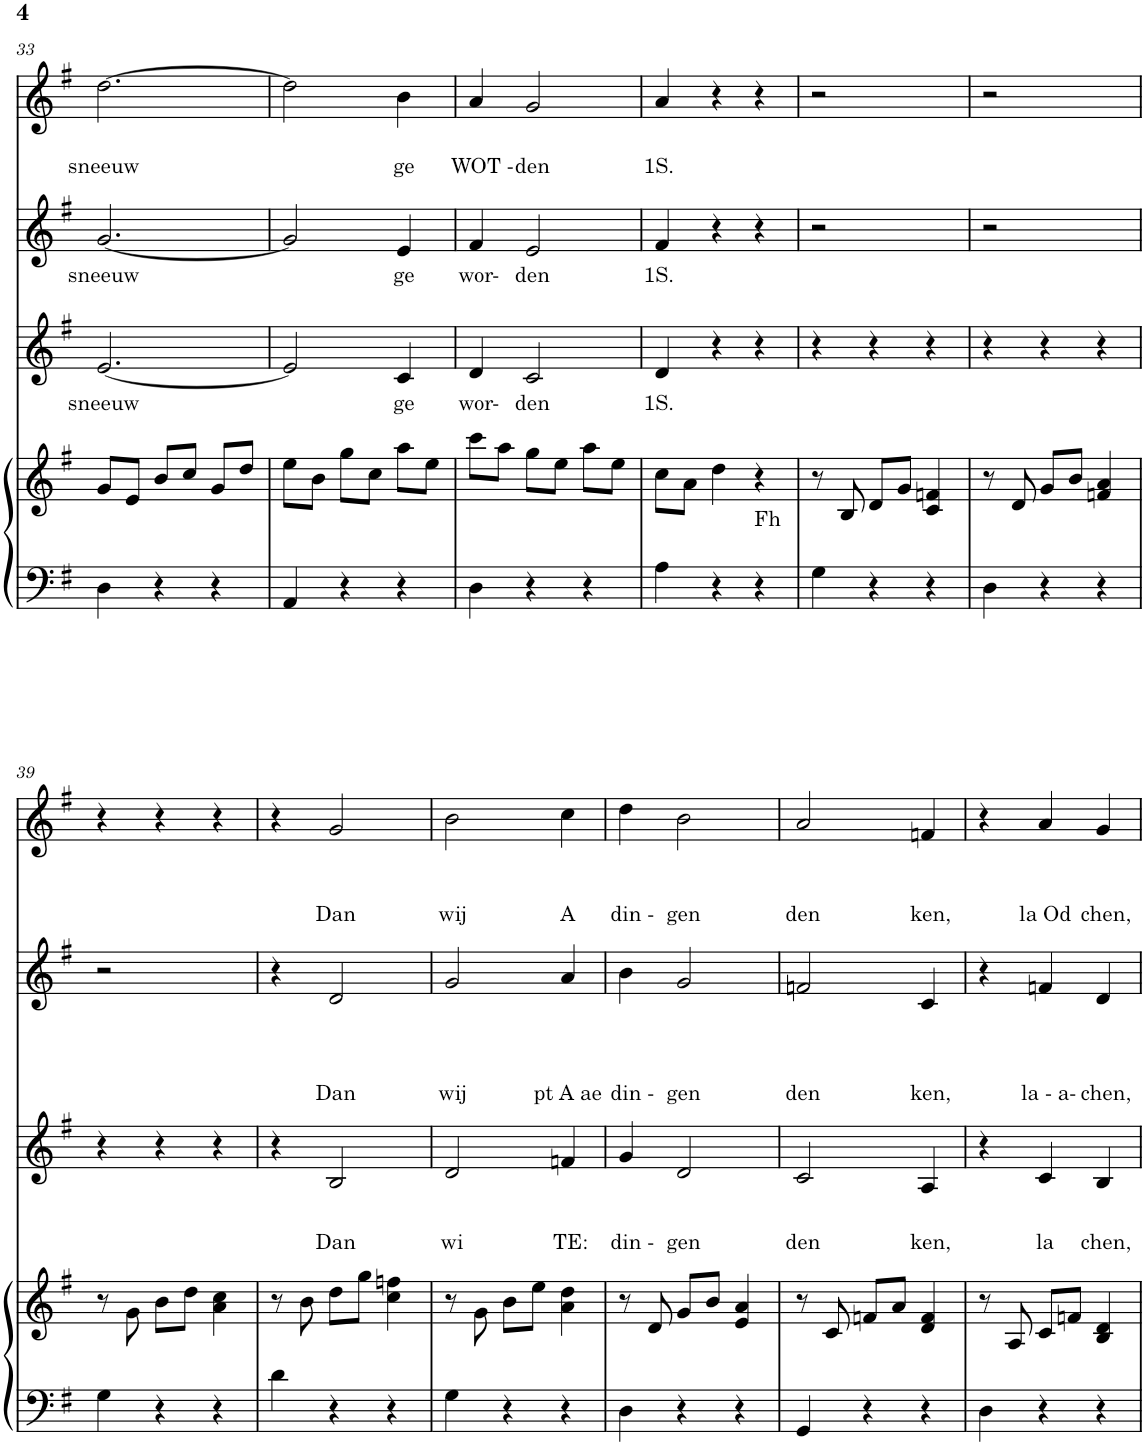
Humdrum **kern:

**kern	**kern	**kern	**text	**text	**text	**kern	**text	**text	**text	**text	**kern	**text	**text	**text
*part4	*part4	*part3	*part3	*part3	*part3	*part2	*part2	*part2	*part2	*part2	*part1	*part1	*part1	*part1
*staff5	*staff4	*staff3	*staff3	*staff3	*staff3	*staff2	*staff2	*staff2	*staff2	*staff2	*staff1	*staff1	*staff1	*staff1
*I"Harp	*	*I"part 2	*	*	*	*I"part 1	*	*	*	*	*I"part 0	*	*	*
*I'Hp	*	*	*	*	*	*	*	*	*	*	*	*	*	*
!!LO:PB:g=z
*clefF4	*clefG2	*clefG2	*	*	*	*clefG2	*	*	*	*	*clefG2	*	*	*
*k[f#]	*k[f#]	*k[f#]	*	*	*	*k[f#]	*	*	*	*	*k[f#]	*	*	*
*M3/4	*M3/4	*M3/4	*	*	*	*M3/4	*	*	*	*	*M3/4	*	*	*
=33	=33	=33	=33	=33	=33	=33	=33	=33	=33	=33	=33	=33	=33	=33
!	!	!	!LO:LY:b	!	!	!	!LO:LY:b	!	!	!	!	!	!LO:LY:b	!
4D\	8g/L	[2.e/	sneeuw	.	.	[2.g/	sneeuw	.	.	.	[2.dd\	.	sneeuw	.
.	8e/J	.	.	.	.	.	.	.	.	.	.	.	.	.
4r	8b/L	.	.	.	.	.	.	.	.	.	.	.	.	.
.	8cc/J	.	.	.	.	.	.	.	.	.	.	.	.	.
4r	8g/L	.	.	.	.	.	.	.	.	.	.	.	.	.
.	8dd/J	.	.	.	.	.	.	.	.	.	.	.	.	.
=34	=34	=34	=34	=34	=34	=34	=34	=34	=34	=34	=34	=34	=34	=34
4AA/	8ee\L	2e/]	.	.	.	2g/]	.	.	.	.	2dd\]	.	.	.
.	8b\J	.	.	.	.	.	.	.	.	.	.	.	.	.
4r	8gg\L	.	.	.	.	.	.	.	.	.	.	.	.	.
.	8cc\J	.	.	.	.	.	.	.	.	.	.	.	.	.
!	!	!	!LO:LY:b	!	!	!	!LO:LY:b	!	!	!	!	!	!LO:LY:b	!
4r	8aa\L	4c/	ge	.	.	4e/	ge	.	.	.	4b\	.	ge	.
.	8ee\J	.	.	.	.	.	.	.	.	.	.	.	.	.
=35	=35	=35	=35	=35	=35	=35	=35	=35	=35	=35	=35	=35	=35	=35
!	!	!	!LO:LY:b	!	!	!	!LO:LY:b	!	!	!	!	!	!LO:LY:b	!
4D\	8ccc\L	4d/	wor-	.	.	4f#/	wor-	.	.	.	4a/	.	WOT -	.
.	8aa\J	.	.	.	.	.	.	.	.	.	.	.	.	.
!	!	!	!LO:LY:b	!	!	!	!LO:LY:b	!	!	!	!	!	!LO:LY:b	!
4r	8gg\L	2c/	den	.	.	2e/	den	.	.	.	2g/	.	den	.
.	8ee\J	.	.	.	.	.	.	.	.	.	.	.	.	.
4r	8aa\L	.	.	.	.	.	.	.	.	.	.	.	.	.
.	8ee\J	.	.	.	.	.	.	.	.	.	.	.	.	.
=36	=36	=36	=36	=36	=36	=36	=36	=36	=36	=36	=36	=36	=36	=36
!	!	!	!LO:LY:b	!	!	!	!LO:LY:b	!	!	!	!	!	!LO:LY:b	!
4A\	8cc\L	4d/	1S.	.	.	4f#/	1S.	.	.	.	4a/	.	1S.	.
.	8a\J	.	.	.	.	.	.	.	.	.	.	.	.	.
4r	4dd\	4r	.	.	.	4r	.	.	.	.	4r	.	.	.
!	!LO:TX:b:t=Fh	!	!	!	!	!	!	!	!	!	!	!	!	!
4r	4r	4r	.	.	.	4r	.	.	.	.	4r	.	.	.
=37	=37	=37	=37	=37	=37	=37	=37	=37	=37	=37	=37	=37	=37	=37
4G\	8r	4r	.	.	.	2r	.	.	.	.	2r	.	.	.
.	8B/	.	.	.	.	.	.	.	.	.	.	.	.	.
4r	8d/L	4r	.	.	.	.	.	.	.	.	.	.	.	.
.	8g/J	.	.	.	.	.	.	.	.	.	.	.	.	.
4r	4c/ 4fn/	4r	.	.	.	4ryy	.	.	.	.	4ryy	.	.	.
=38	=38	=38	=38	=38	=38	=38	=38	=38	=38	=38	=38	=38	=38	=38
4D\	8r	4r	.	.	.	2r	.	.	.	.	2r	.	.	.
.	8d/	.	.	.	.	.	.	.	.	.	.	.	.	.
4r	8g/L	4r	.	.	.	.	.	.	.	.	.	.	.	.
.	8b/J	.	.	.	.	.	.	.	.	.	.	.	.	.
4r	4fn/ 4a/	4r	.	.	.	4ryy	.	.	.	.	4ryy	.	.	.
!!LO:LB:g=z
=39	=39	=39	=39	=39	=39	=39	=39	=39	=39	=39	=39	=39	=39	=39
4G\	8r	4r	.	.	.	2r	.	.	.	.	4r	.	.	.
.	8g\	.	.	.	.	.	.	.	.	.	.	.	.	.
4r	8b\L	4r	.	.	.	.	.	.	.	.	4r	.	.	.
.	8dd\J	.	.	.	.	.	.	.	.	.	.	.	.	.
4r	4a\ 4cc\	4r	.	.	.	4ryy	.	.	.	.	4r	.	.	.
=40	=40	=40	=40	=40	=40	=40	=40	=40	=40	=40	=40	=40	=40	=40
4d\	8r	4r	.	.	.	4r	.	.	.	.	4r	.	.	.
.	8b\	.	.	.	.	.	.	.	.	.	.	.	.	.
!	!	!	!	!	!LO:LY:b	!	!	!	!	!LO:LY:b	!	!	!	!LO:LY:b
4r	8dd\L	2B/	.	.	Dan	2d/	.	.	.	Dan	2g/	.	.	Dan
.	8gg\J	.	.	.	.	.	.	.	.	.	.	.	.	.
4r	4cc\ 4ffn\	.	.	.	.	.	.	.	.	.	.	.	.	.
=41	=41	=41	=41	=41	=41	=41	=41	=41	=41	=41	=41	=41	=41	=41
!	!	!	!	!	!LO:LY:b	!	!	!	!	!LO:LY:b	!	!	!	!LO:LY:b
4G\	8r	2d/	.	.	wi	2g/	.	.	.	wij	2b\	.	.	wij
.	8g\	.	.	.	.	.	.	.	.	.	.	.	.	.
4r	8b\L	.	.	.	.	.	.	.	.	.	.	.	.	.
.	8ee\J	.	.	.	.	.	.	.	.	.	.	.	.	.
!	!	!	!	!	!LO:LY:b	!	!	!	!	!LO:LY:b	!	!	!	!LO:LY:b
4r	4a\ 4dd\	4fn/	.	.	TE:	4a/	.	.	.	pt A ae	4cc\	.	.	A
=42	=42	=42	=42	=42	=42	=42	=42	=42	=42	=42	=42	=42	=42	=42
!	!	!	!	!	!LO:LY:b	!	!	!	!	!LO:LY:b	!	!	!	!LO:LY:b
4D\	8r	4g/	.	.	din -	4b\	.	.	.	din -	4dd\	.	.	din -
.	8d/	.	.	.	.	.	.	.	.	.	.	.	.	.
!	!	!	!	!	!LO:LY:b	!	!	!	!	!LO:LY:b	!	!	!	!LO:LY:b
4r	8g/L	2d/	.	.	gen	2g/	.	.	.	gen	2b\	.	.	gen
.	8b/J	.	.	.	.	.	.	.	.	.	.	.	.	.
4r	4e/ 4a/	.	.	.	.	.	.	.	.	.	.	.	.	.
=43	=43	=43	=43	=43	=43	=43	=43	=43	=43	=43	=43	=43	=43	=43
!	!	!	!	!	!LO:LY:b	!	!	!	!	!LO:LY:b	!	!	!	!LO:LY:b
4GG/	8r	2c/	.	.	den	2fn/	.	.	.	den	2a/	.	.	den
.	8c/	.	.	.	.	.	.	.	.	.	.	.	.	.
4r	8fn/L	.	.	.	.	.	.	.	.	.	.	.	.	.
.	8a/J	.	.	.	.	.	.	.	.	.	.	.	.	.
!	!	!	!	!	!LO:LY:b	!	!	!	!	!LO:LY:b	!	!	!	!LO:LY:b
4r	4d/ 4f/	4A/	.	.	ken,	4c/	.	.	.	ken,	4fn/	.	.	ken,
=44	=44	=44	=44	=44	=44	=44	=44	=44	=44	=44	=44	=44	=44	=44
4D\	8r	4r	.	.	.	4r	.	.	.	.	4r	.	.	.
.	8A/	.	.	.	.	.	.	.	.	.	.	.	.	.
!	!	!	!	!	!LO:LY:b	!	!	!	!	!LO:LY:b	!	!	!	!LO:LY:b
4r	8c/L	4c/	.	.	la	4fn/	.	.	.	la - a-	4a/	.	.	la Od
.	8fn/J	.	.	.	.	.	.	.	.	.	.	.	.	.
!	!	!	!	!	!LO:LY:b	!	!	!	!	!LO:LY:b	!	!	!	!LO:LY:b
4r	4B/ 4d/	4B/	.	.	chen,	4d/	.	.	.	chen,	4g/	.	.	chen,
=	=	=	=	=	=	=	=	=	=	=	=	=	=	=
*-	*-	*-	*-	*-	*-	*-	*-	*-	*-	*-	*-	*-	*-	*-
